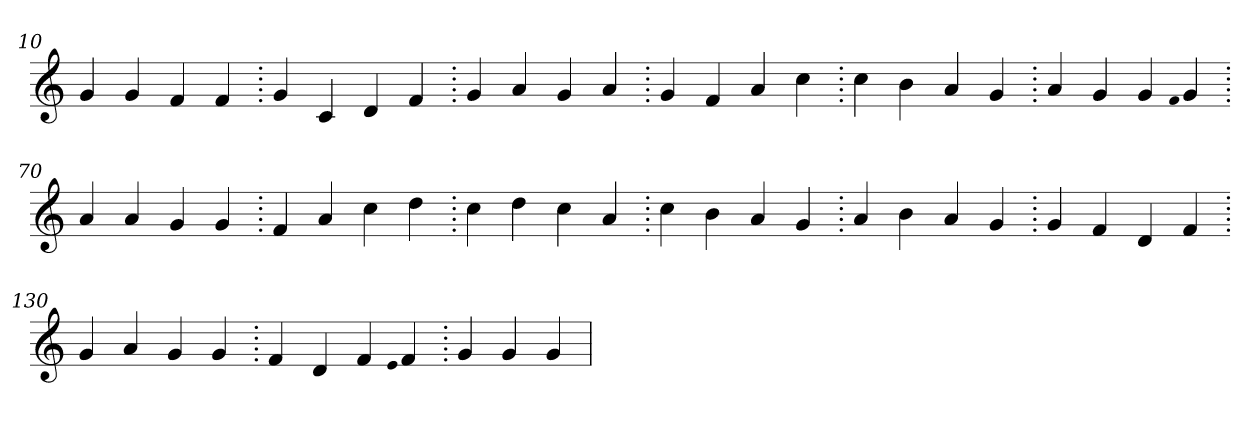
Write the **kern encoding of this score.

**kern
*part1
*staff1
*clefG2
=10.
4g
4g
4f
4f
=20.
4g
4c
4d
4f
=30.
4g
4a
4g
4a
=40.
4g
4f
4a
4cc
=50.
4cc
4b
4a
4g
=60.
4a
4g
4g
qqf
4g
=70.
4a
4a
4g
4g
=80.
4f
4a
4cc
4dd
=90.
4cc
4dd
4cc
4a
=100.
4cc
4b
4a
4g
=110.
4a
4b
4a
4g
=120.
4g
4f
4d
4f
=130.
4g
4a
4g
4g
=140.
4f
4d
4f
qqe
4f
=150.
4g
4g
4g
=
*-
